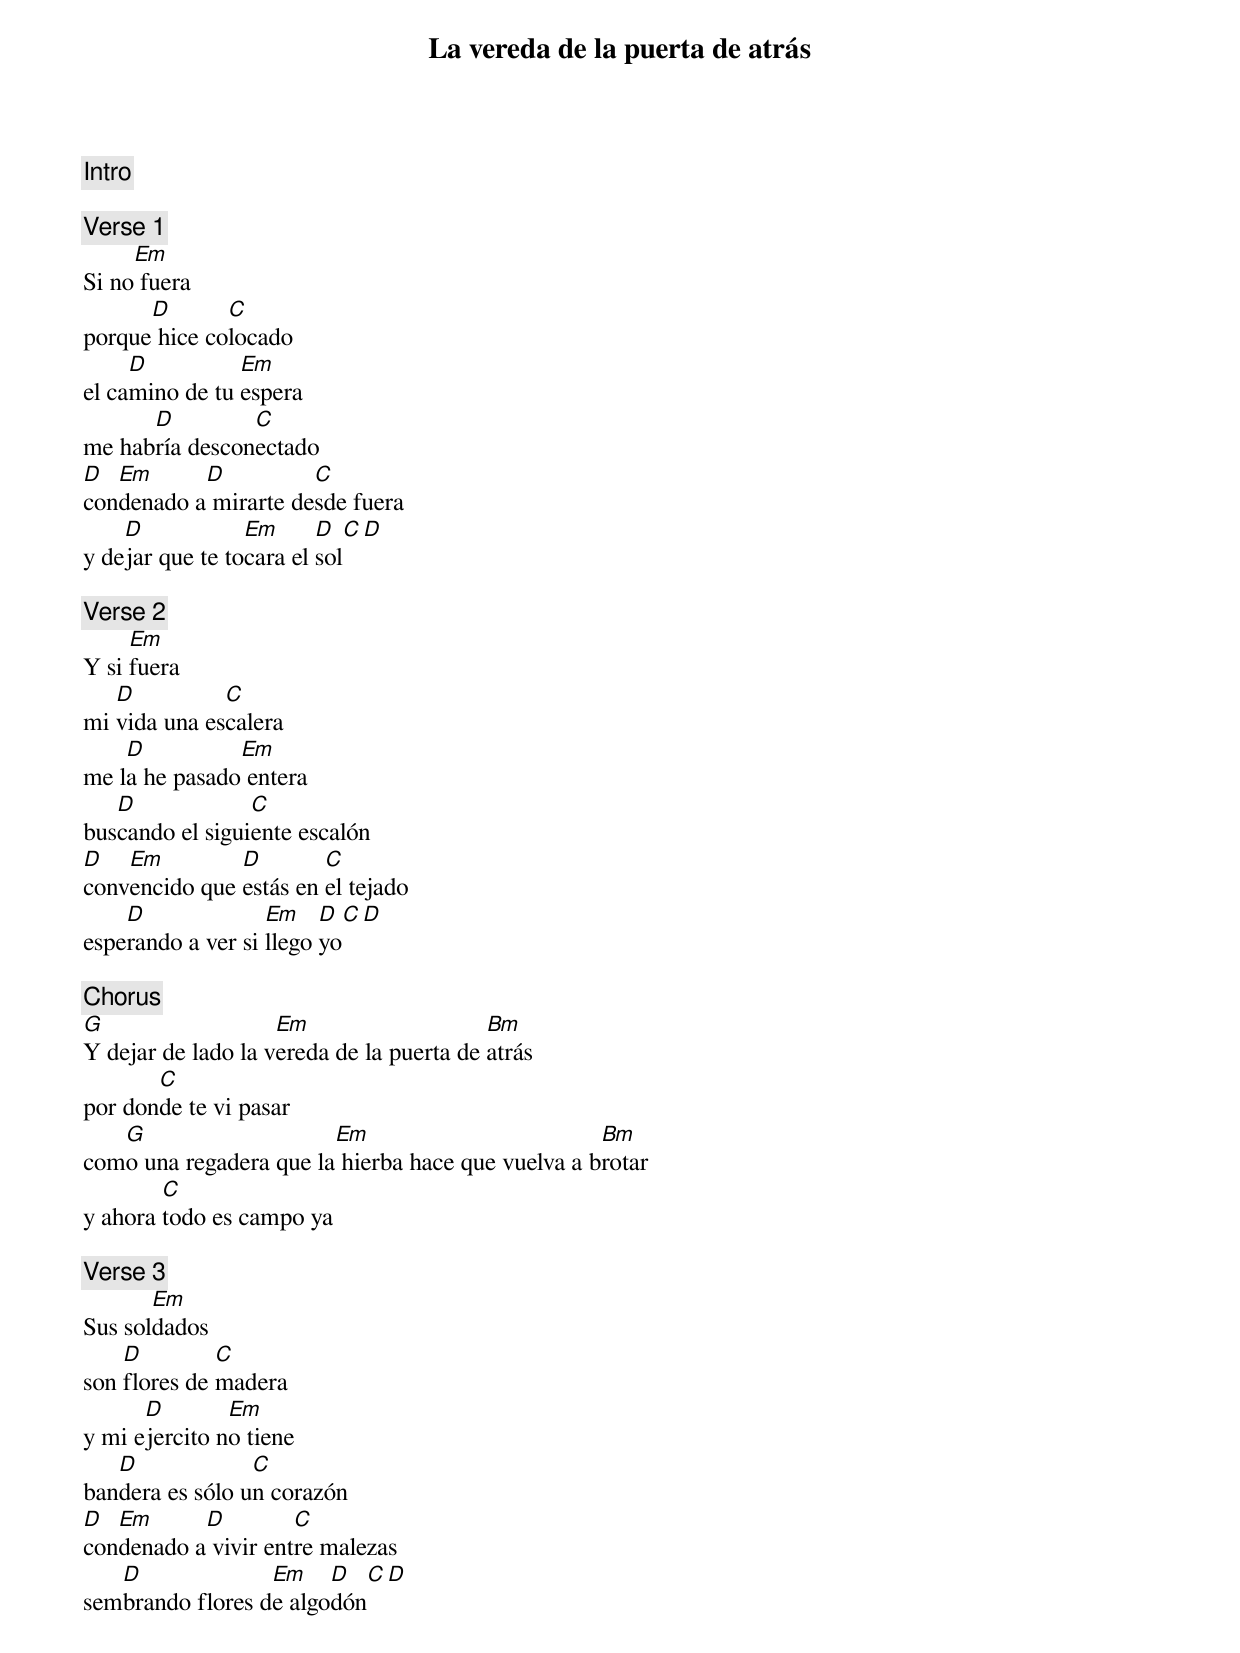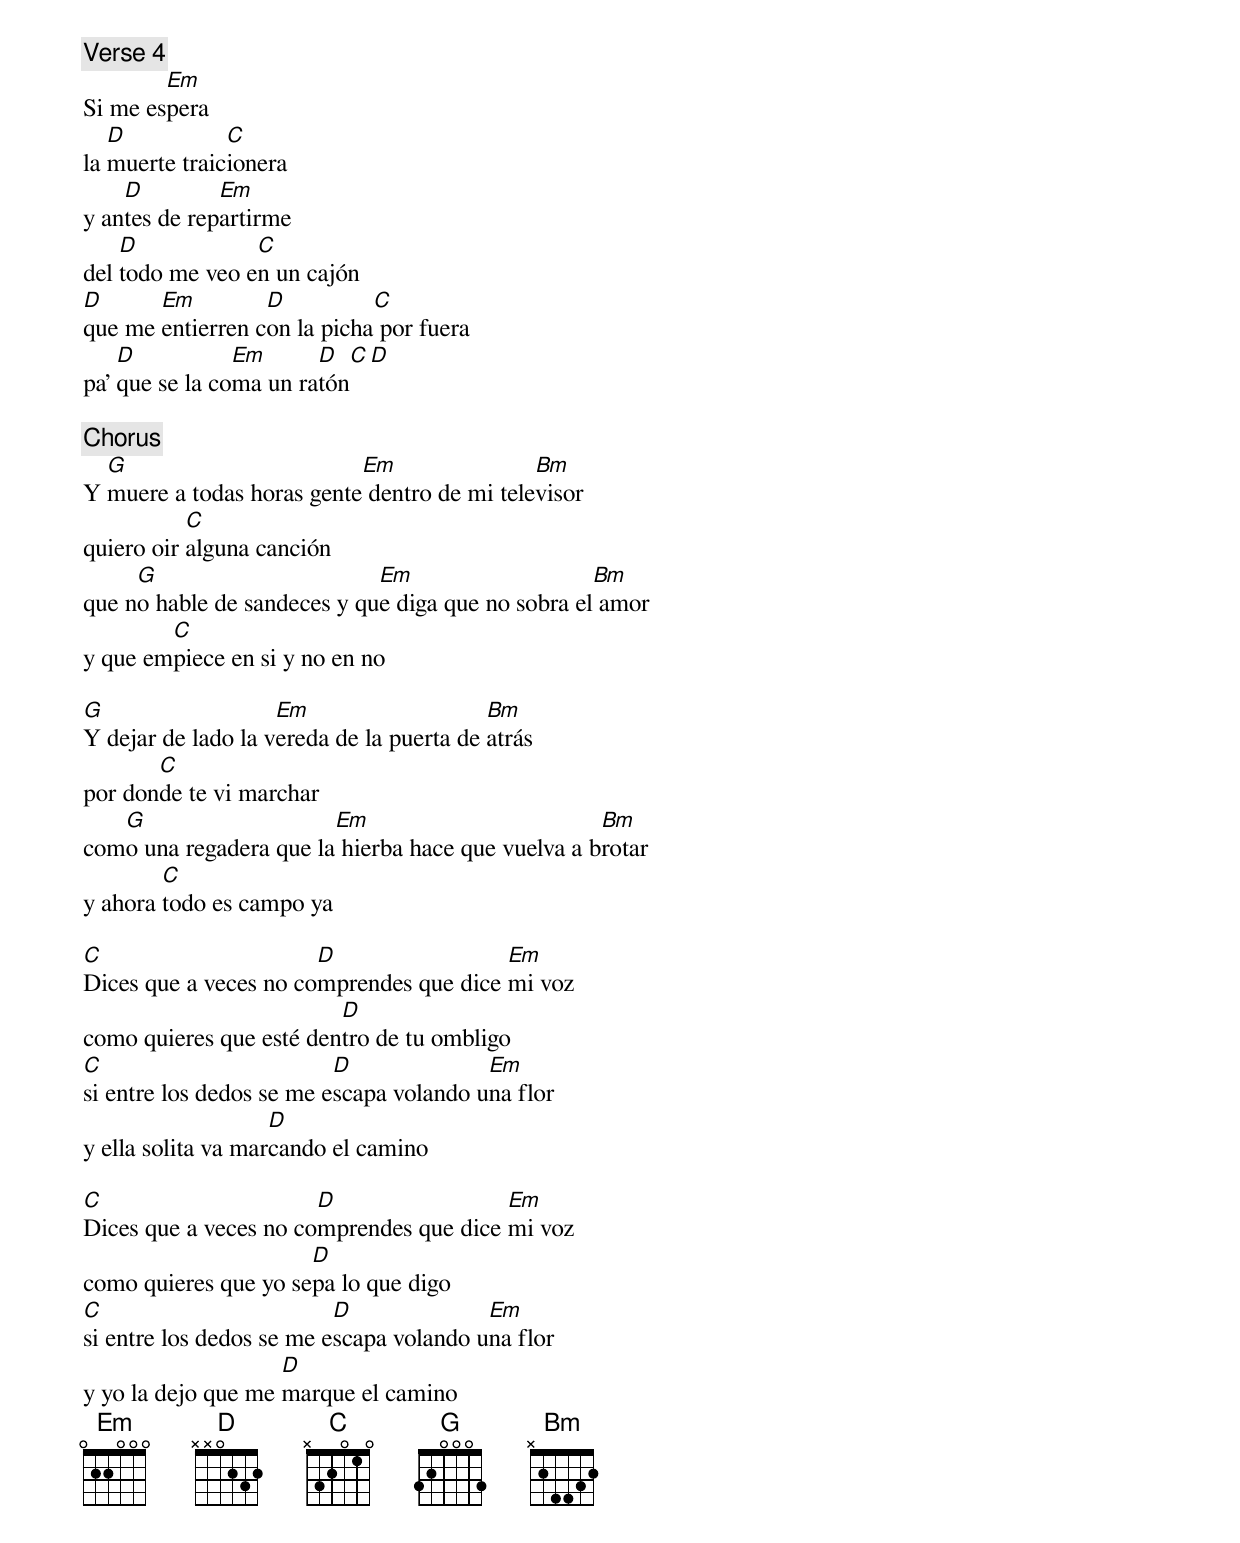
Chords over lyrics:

La vereda de la puerta de atrás

[Intro]

[Verse 1]
     Em
Si no fuera
      D       C
porque hice colocado
     D          Em
el camino de tu espera
      D         C
me habría desconectado
D  Em      D          C
condenado a mirarte desde fuera
    D            Em      D  C  D
y dejar que te tocara el sol

[Verse 2]
     Em
Y si fuera
   D          C
mi vida una escalera
    D          Em
me la he pasado entera
   D             C
buscando el siguiente escalón
D   Em         D        C
convencido que estás en el tejado
    D              Em    D  C  D
esperando a ver si llego yo

[Chorus]
G                   Em                    Bm
Y dejar de lado la vereda de la puerta de atrás
       C
por donde te vi pasar
   G                    Em                         Bm
como una regadera que la hierba hace que vuelva a brotar
        C
y ahora todo es campo ya

[Verse 3]
       Em
Sus soldados
    D         C
son flores de madera
      D        Em
y mi ejercito no tiene
   D             C
bandera es sólo un corazón
D  Em      D         C
condenado a vivir entre malezas
   D              Em    D  C  D
sembrando flores de algodón

[Verse 4]
        Em
Si me espera
   D           C
la muerte traicionera
    D         Em
y antes de repartirme
    D            C
del todo me veo en un cajón
D      Em         D          C
que me entierren con la picha por fuera
    D           Em      D  C  D
pa' que se la coma un ratón

[Chorus]
  G                        Em                Bm
Y muere a todas horas gente dentro de mi televisor
           C
quiero oir alguna canción
     G                       Em                    Bm
que no hable de sandeces y que diga que no sobra el amor
        C
y que empiece en si y no en no

G                   Em                    Bm
Y dejar de lado la vereda de la puerta de atrás
       C
por donde te vi marchar
   G                    Em                         Bm
como una regadera que la hierba hace que vuelva a brotar
        C
y ahora todo es campo ya

C                      D                 Em
Dices que a veces no comprendes que dice mi voz
                         D
como quieres que esté dentro de tu ombligo
C                         D              Em
si entre los dedos se me escapa volando una flor
                    D
y ella solita va marcando el camino

C                      D                 Em
Dices que a veces no comprendes que dice mi voz
                      D
como quieres que yo sepa lo que digo
C                         D              Em
si entre los dedos se me escapa volando una flor
                    D
y yo la dejo que me marque el camino
